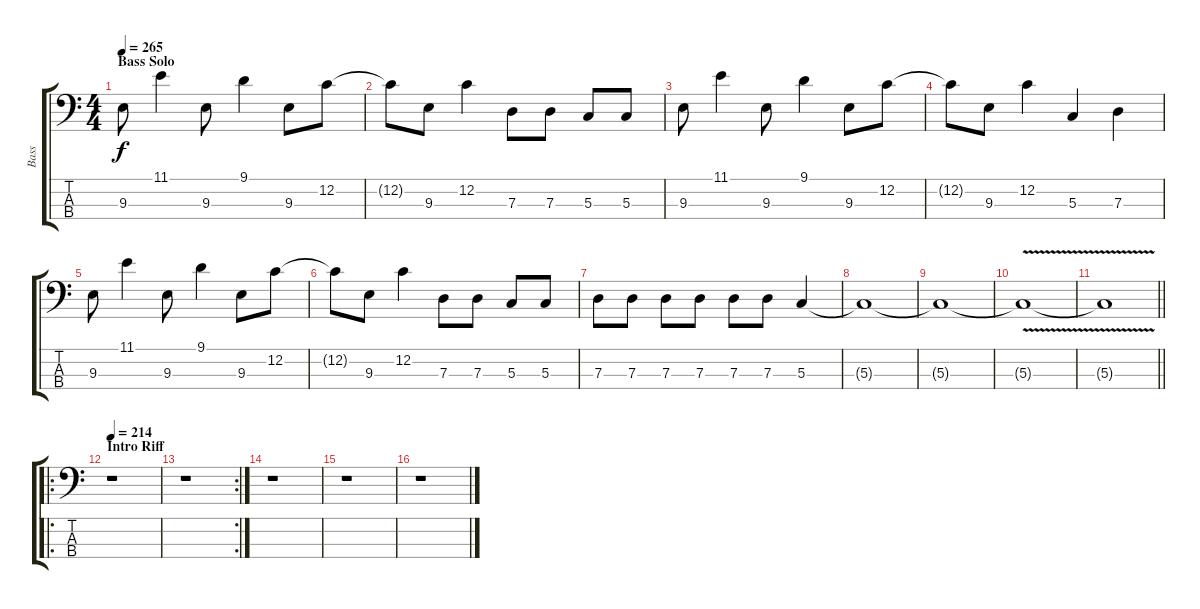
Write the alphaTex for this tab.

\track ("Bass" "Bass") {instrument electricbasspick}
\staff {score tabs}
\tuning (F2 C2 G1 D1) {hide}
\ts (4 4)
\section ("" "Bass Solo")
\tempo 265
\clef f4
\ks c
9.3.8{dy f} 11.1.4 9.3.8 9.1.4 9.3.8 12.2.8 |
12.2{t}.8 9.3.8 12.2.4 7.3.8 7.3.8 5.3.8 5.3.8 |
9.3.8 11.1.4 9.3.8 9.1.4 9.3.8 12.2.8 |
12.2{t}.8 9.3.8 12.2.4 5.3.4 7.3.4 |
9.3.8 11.1.4 9.3.8 9.1.4 9.3.8 12.2.8 |
12.2{t}.8 9.3.8 12.2.4 7.3.8 7.3.8 5.3.8 5.3.8 |
7.3.8 7.3.8 7.3.8 7.3.8 7.3.8 7.3.8 5.3.4 |
5.3{t}.1 |
5.3{t}.1 |
5.3{v t}.1 |
\barLineRight lightlight
5.3{t}.1 |
\ro
\section ("" "Intro Riff")
\tempo 214
r.1 |
\rc 2
r.1 |
r.1 |
r.1 |
r.1
